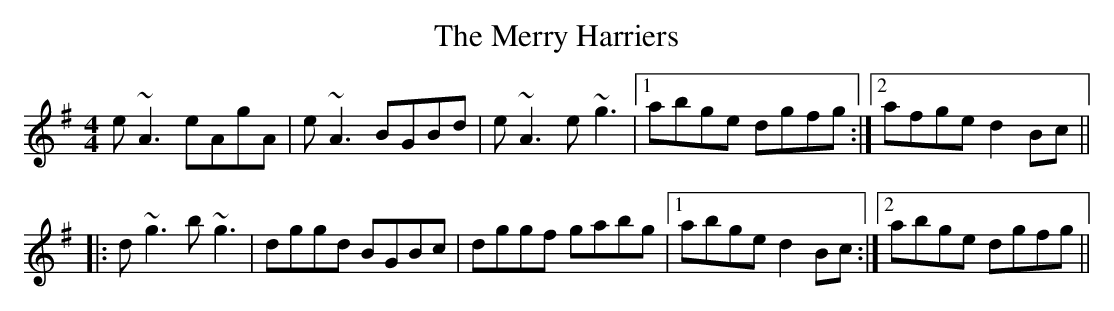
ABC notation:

X:1
T:Merry Harriers, The
M:4/4
L:1/8
K:Ador
e~A3 eAgA|e~A3 BGBd|e~A3 e~g3|1abge dgfg:|2afge d2Bc||
!|:d~g3 b~g3|dggd BGBc|dggf gabg|1abge d2Bc:|2abge dgfg||
